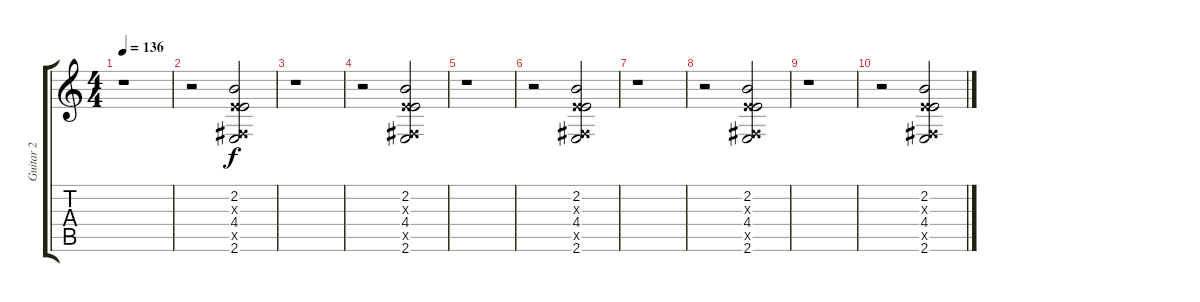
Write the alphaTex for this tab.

\track ("Guitar 2" "Guitar 2") {instrument electricguitarclean}
\staff {score tabs}
\tuning (D4 A3 F3 C3 G2 D2) {hide}
\ts (4 4)
\tempo 136
\clef g2
\ks c
r.1{dy f} |
r.2 (2.2 -1.3{x} 4.4 -1.5{x} 2.6).2 |
r.1 |
r.2 (2.2 -1.3{x} 4.4 -1.5{x} 2.6).2 |
r.1 |
r.2 (2.2 -1.3{x} 4.4 -1.5{x} 2.6).2 |
r.1 |
r.2 (2.2 -1.3{x} 4.4 -1.5{x} 2.6).2 |
r.1 |
r.2 (2.2 -1.3{x} 4.4 -1.5{x} 2.6).2
